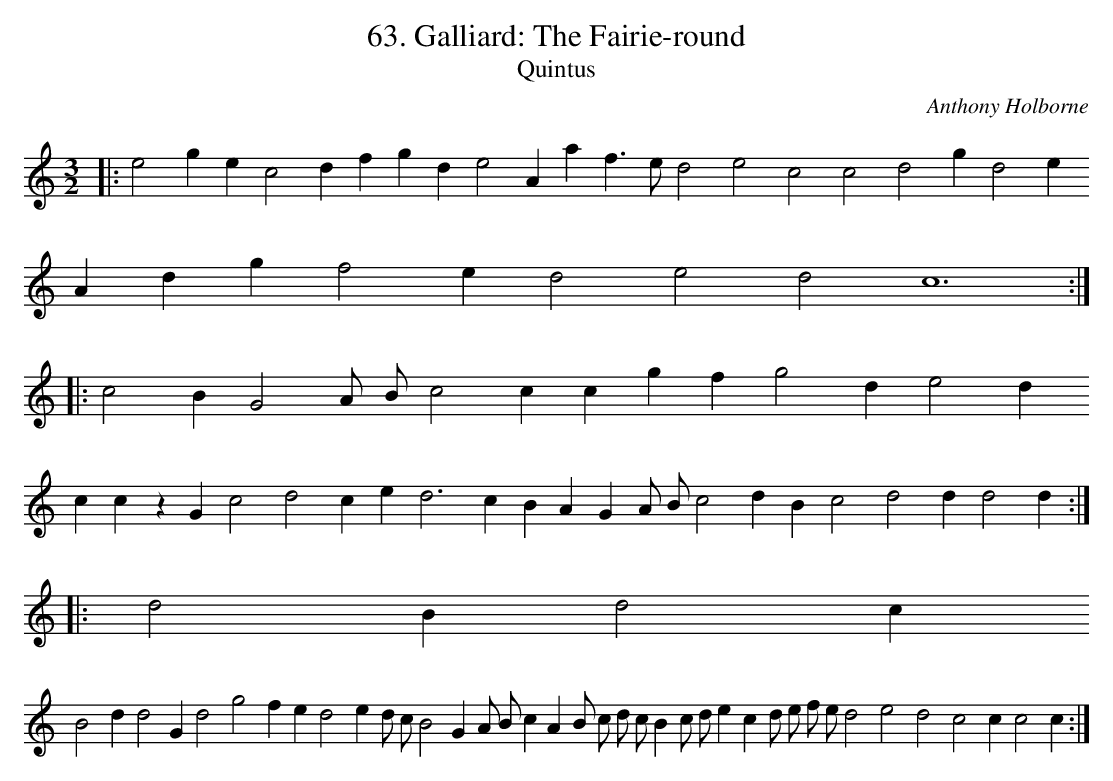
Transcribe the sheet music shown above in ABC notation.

X:1
T:63. Galliard: The Fairie-round
T:Quintus
C: Anthony Holborne
L:1/4
M:3/2
K:C -8va
|:e2 g e c2 d f g d e2 A a f > e d2 e2 c2 c2 d2 g d2 e
A d g f2 e d2 e2 d2 c6 :|
|:c2 B G2 A/ B/ c2 c c g f g2 d e2 d
c c z G c2 d2 c e d3 c B A G A/ B/ c2 d B c2 d2 d d2 d :|
|: d2 B d2 c
B2 d d2 G d2 g2 f e d2 e d/ c/ B2 G A/ B/ c A B/ c/ d/ c/ B c/ d/ e c d/ e/ f/ e/ d2 e2 d2 c2 c c2 c :|
